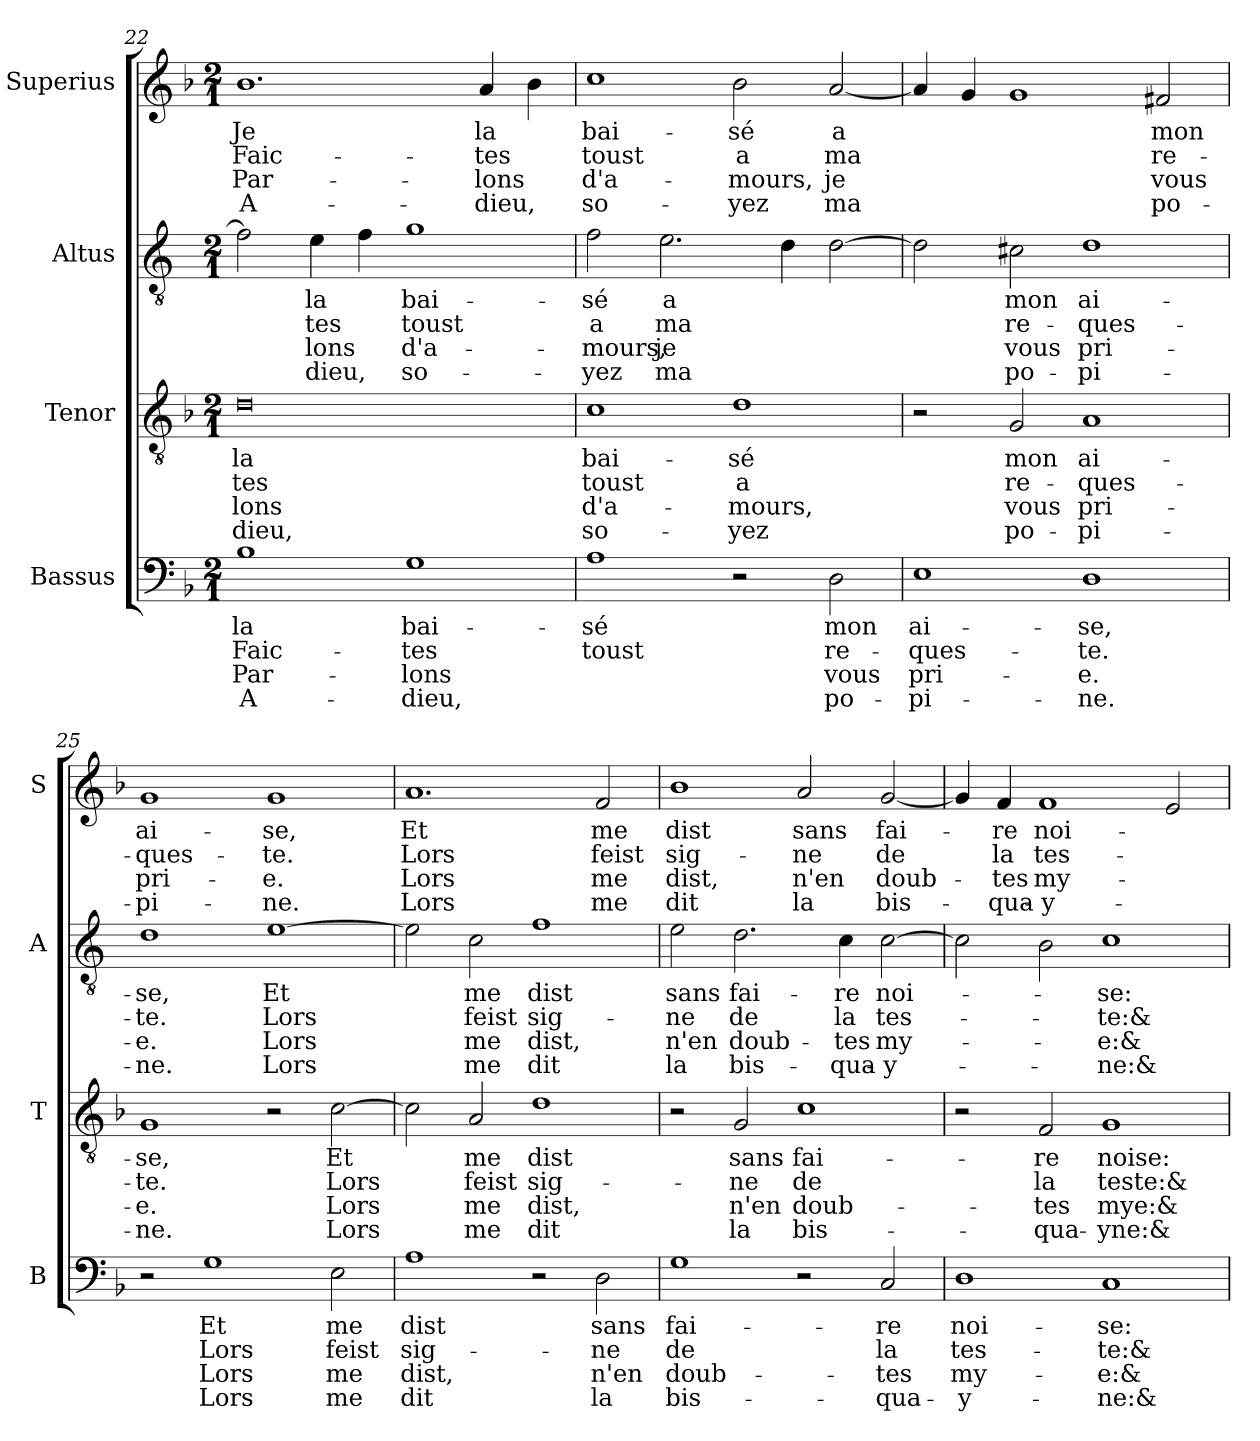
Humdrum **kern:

**kern	**text	**text	**text	**text	**kern	**text	**text	**text	**text	**kern	**text	**text	**text	**text	**kern	**text	**text	**text	**text
*part4	*part4	*part4	*part4	*part4	*part3	*part3	*part3	*part3	*part3	*part2	*part2	*part2	*part2	*part2	*part1	*part1	*part1	*part1	*part1
*staff4	*staff4	*staff4	*staff4	*staff4	*staff3	*staff3	*staff3	*staff3	*staff3	*staff2	*staff2	*staff2	*staff2	*staff2	*staff1	*staff1	*staff1	*staff1	*staff1
*I"Bassus	*	*	*	*	*I"Tenor	*	*	*	*	*I"Altus	*	*	*	*	*I"Superius	*	*	*	*
*I'B	*	*	*	*	*I'T	*	*	*	*	*I'A	*	*	*	*	*I'S	*	*	*	*
*clefF4	*	*	*	*	*clefGv2	*	*	*	*	*clefGv2	*	*	*	*	*clefG2	*	*	*	*
*k[b-]	*	*	*	*	*k[b-]	*	*	*	*	*k[]	*	*	*	*	*k[b-]	*	*	*	*
*M2/1	*	*	*	*	*M2/1	*	*	*	*	*M2/1	*	*	*	*	*M2/1	*	*	*	*
=22	=22	=22	=22	=22	=22	=22	=22	=22	=22	=22	=22	=22	=22	=22	=22	=22	=22	=22	=22
1B-	la	Faic-	Par-	A-	0d	la	-tes	-lons	-dieu,	2f\]	.	.	.	.	1.b-	Je	Faic-	Par-	A-
.	.	.	.	.	.	.	.	.	.	4e\	la	-tes	-lons	-dieu,	.	.	.	.	.
.	.	.	.	.	.	.	.	.	.	4f\	.	.	.	.	.	.	.	.	.
1G	bai-	-tes	-lons	-dieu,	.	.	.	.	.	1g	bai-	toust	d'a-	so-	.	.	.	.	.
.	.	.	.	.	.	.	.	.	.	.	.	.	.	.	4a/	la	-tes	-lons	-dieu,
.	.	.	.	.	.	.	.	.	.	.	.	.	.	.	4b-\	.	.	.	.
=23	=23	=23	=23	=23	=23	=23	=23	=23	=23	=23	=23	=23	=23	=23	=23	=23	=23	=23	=23
1A	-sé	toust	.	.	1c	bai-	toust	d'a-	so-	2f\	-sé	a	-mours,	-yez	1cc	bai-	toust	d'a-	so-
.	.	.	.	.	.	.	.	.	.	2.e\	a	ma	je	ma	.	.	.	.	.
2r	.	.	.	.	1d	-sé	a	-mours,	-yez	.	.	.	.	.	2b-\	-sé	a	-mours,	-yez
.	.	.	.	.	.	.	.	.	.	4d\	.	.	.	.	.	.	.	.	.
2D\	mon	re-	vous	po-	.	.	.	.	.	[2d\	.	.	.	.	[2a/	a	ma	je	ma
=24	=24	=24	=24	=24	=24	=24	=24	=24	=24	=24	=24	=24	=24	=24	=24	=24	=24	=24	=24
1E	ai-	-ques-	pri-	-pi-	2r	.	.	.	.	2d\]	.	.	.	.	4a/]	.	.	.	.
.	.	.	.	.	.	.	.	.	.	.	.	.	.	.	4g/	.	.	.	.
.	.	.	.	.	2G/	mon	re-	vous	po-	2c#X\	mon	re-	vous	po-	1g	.	.	.	.
1D	-se,	-te.	-e.	-ne.	1A	ai-	-ques-	pri-	-pi-	1d	ai-	-ques-	pri-	-pi-	.	.	.	.	.
.	.	.	.	.	.	.	.	.	.	.	.	.	.	.	2f#X/	mon	re-	vous	po-
=25	=25	=25	=25	=25	=25	=25	=25	=25	=25	=25	=25	=25	=25	=25	=25	=25	=25	=25	=25
2r	.	.	.	.	1G	-se,	-te.	-e.	-ne.	1d	-se,	-te.	-e.	-ne.	1g	ai-	-ques-	pri-	-pi-
1G	Et	Lors	Lors	Lors	.	.	.	.	.	.	.	.	.	.	.	.	.	.	.
.	.	.	.	.	2r	.	.	.	.	[1e	Et	Lors	Lors	Lors	1g	-se,	-te.	-e.	-ne.
2E\	me	feist	me	me	[2c\	Et	Lors	Lors	Lors	.	.	.	.	.	.	.	.	.	.
=26	=26	=26	=26	=26	=26	=26	=26	=26	=26	=26	=26	=26	=26	=26	=26	=26	=26	=26	=26
1A	dist	sig-	dist,	dit	2c\]	.	.	.	.	2e\]	.	.	.	.	1.a	Et	Lors	Lors	Lors
.	.	.	.	.	2A/	me	feist	me	me	2c\	me	feist	me	me	.	.	.	.	.
2r	.	.	.	.	1d	dist	sig-	dist,	dit	1f	dist	sig-	dist,	dit	.	.	.	.	.
2D\	sans	-ne	n'en	la	.	.	.	.	.	.	.	.	.	.	2f/	me	feist	me	me
=27	=27	=27	=27	=27	=27	=27	=27	=27	=27	=27	=27	=27	=27	=27	=27	=27	=27	=27	=27
1G	fai-	de	doub-	bis-	2r	.	.	.	.	2e\	sans	-ne	n'en	la	1b-	dist	sig-	dist,	dit
.	.	.	.	.	2G/	sans	-ne	n'en	la	2.d\	fai-	de	doub-	bis-	.	.	.	.	.
2r	.	.	.	.	1c	fai-	de	doub-	bis-	.	.	.	.	.	2a/	sans	-ne	n'en	la
.	.	.	.	.	.	.	.	.	.	4c\	-re	la	-tes	-qua-	.	.	.	.	.
2C/	-re	la	-tes	-qua-	.	.	.	.	.	[2c\	noi-	tes-	my-	-y-	[2g/	fai-	de	doub-	bis-
=28	=28	=28	=28	=28	=28	=28	=28	=28	=28	=28	=28	=28	=28	=28	=28	=28	=28	=28	=28
1D	noi-	tes-	my-	-y-	2r	.	.	.	.	2c\]	.	.	.	.	4g/]	.	.	.	.
.	.	.	.	.	.	.	.	.	.	.	.	.	.	.	4f/	-re	la	-tes	-qua-
.	.	.	.	.	2F/	-re	la	-tes	-qua-	2B\	.	.	.	.	1f	noi-	tes-	my-	-y-
1C	-se:	-te:&	-e:&	-ne:&	1G	noise:	teste:&	mye:&	-yne:&	1c	-se:	-te:&	-e:&	-ne:&	.	.	.	.	.
.	.	.	.	.	.	.	.	.	.	.	.	.	.	.	2e/	.	.	.	.
=	=	=	=	=	=	=	=	=	=	=	=	=	=	=	=	=	=	=	=
*-	*-	*-	*-	*-	*-	*-	*-	*-	*-	*-	*-	*-	*-	*-	*-	*-	*-	*-	*-
